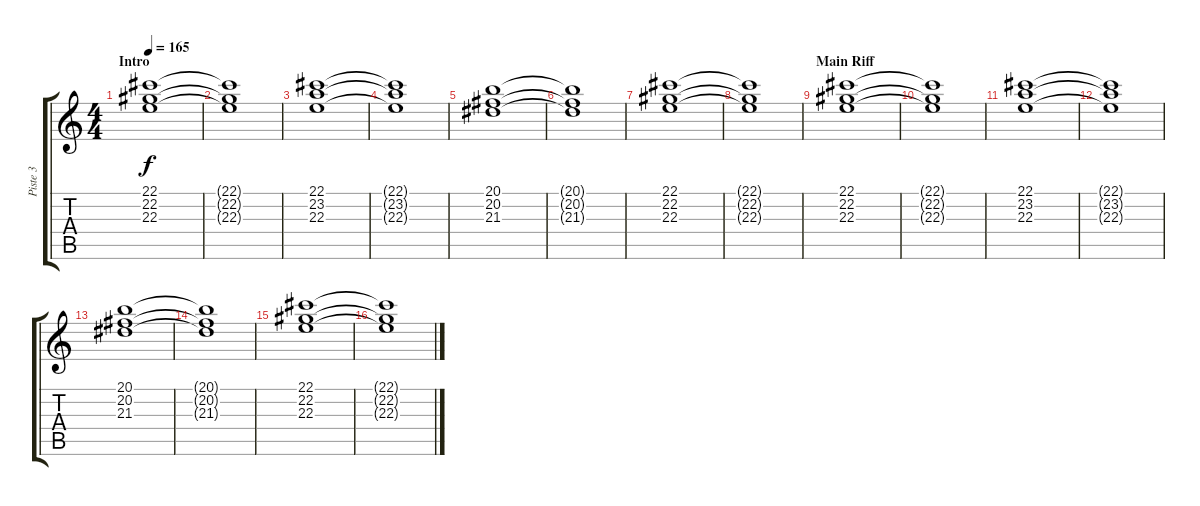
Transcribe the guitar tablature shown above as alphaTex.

\track ("Piste 3" "Piste 3") {instrument synthstrings1}
\staff {score tabs}
\tuning (Eb4 Bb3 Gb3 Db3 Ab2 Eb2) {hide}
\ts (4 4)
\section ("" "Intro")
\tempo 165
\clef g2
\ks c
(22.1 22.2 22.3).1{dy f instrument synthstrings1} |
(22.1{t} 22.2{t} 22.3{t}).1 |
(22.1 23.2 22.3).1 |
(22.1{t} 23.2{t} 22.3{t}).1 |
(20.1 20.2 21.3).1 |
(20.1{t} 20.2{t} 21.3{t}).1 |
(22.1 22.2 22.3).1 |
(22.1{t} 22.2{t} 22.3{t}).1 |
\section ("" "Main Riff")
(22.1 22.2 22.3).1 |
(22.1{t} 22.2{t} 22.3{t}).1 |
(22.1 23.2 22.3).1 |
(22.1{t} 23.2{t} 22.3{t}).1 |
(20.1 20.2 21.3).1 |
(20.1{t} 20.2{t} 21.3{t}).1 |
(22.1 22.2 22.3).1 |
(22.1{t} 22.2{t} 22.3{t}).1
